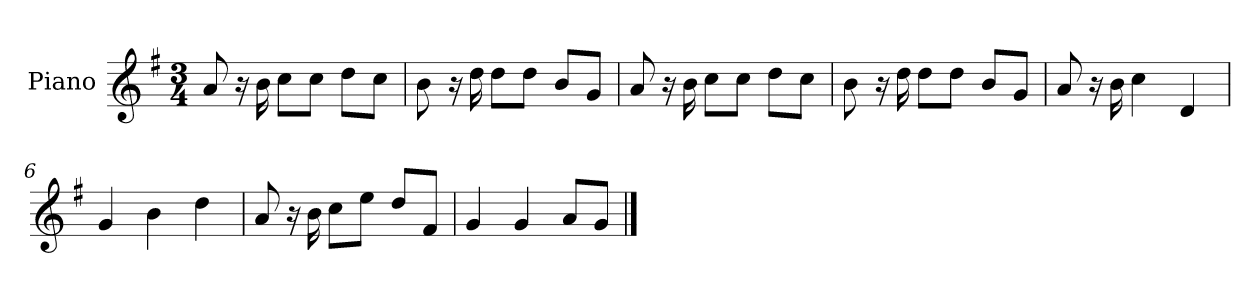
**kern
*part1
*staff1
*I"Piano
*I'P-no
*clefG2
*k[f#]
*M3/4
*MM93
=1
8a/
16r
16b\
8cc\L
8cc\J
8dd\L
8cc\J
=2
8b\
16r
16dd\
8dd\L
8dd\J
8b/L
8g/J
=3
8a/
16r
16b\
8cc\L
8cc\J
8dd\L
8cc\J
=4
8b\
16r
16dd\
8dd\L
8dd\J
8b/L
8g/J
=5
8a/
16r
16b\
4cc\
4d/
=6
4g/
4b\
4dd\
!!LO:LB:g=z
=7
8a/
16r
16b\
8cc\L
8ee\J
8dd/L
8f#/J
=8
4g/
4g/
8a/L
8g/J
==
*-
